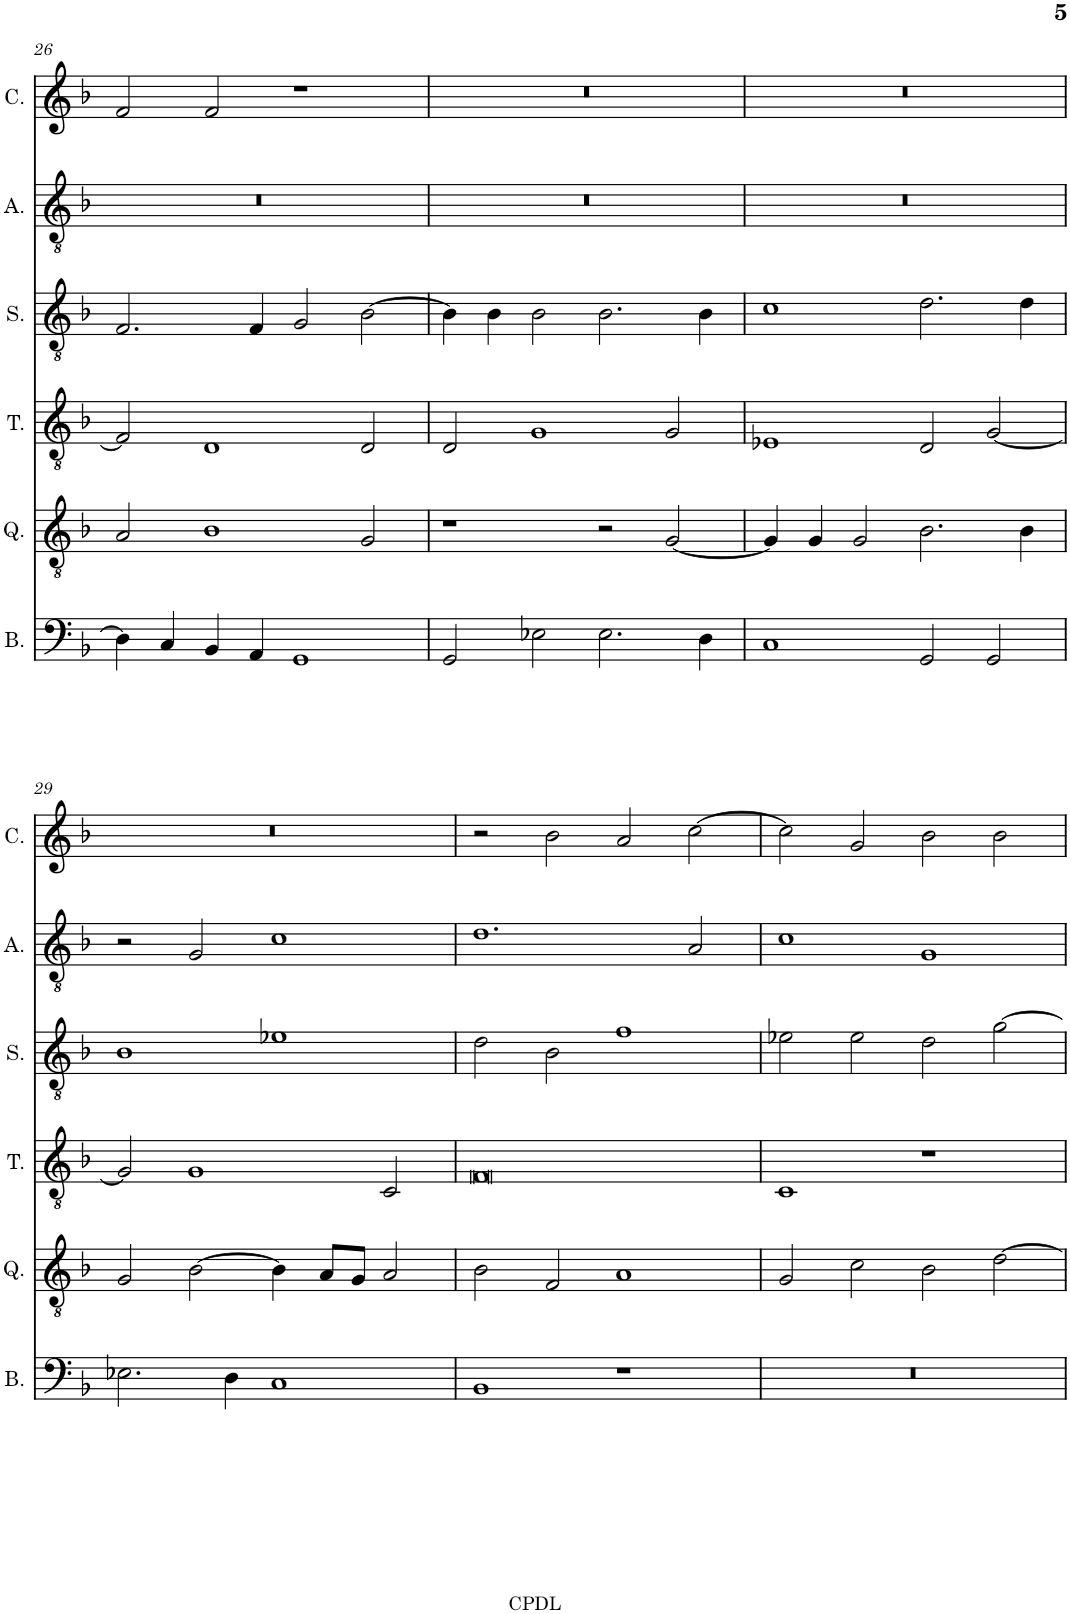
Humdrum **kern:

**kern	**kern	**kern	**kern	**kern	**kern
*part6	*part5	*part4	*part3	*part2	*part1
*staff6	*staff5	*staff4	*staff3	*staff2	*staff1
*I"Bassus	*I"Quintus	*I"Tenor	*I"Sextus	*I"Altus	*I"Cantus
*I'B.	*I'Q.	*I'T.	*I'S.	*I'A.	*I'C.
!!LO:PB:g=z
*clefF4	*clefGv2	*clefGv2	*clefGv2	*clefGv2	*clefG2
*k[b-]	*k[b-]	*k[b-]	*k[b-]	*k[b-]	*k[b-]
*F:	*F:	*F:	*F:	*F:	*F:
*M4/2	*M4/2	*M4/2	*M4/2	*M4/2	*M4/2
=26	=26	=26	=26	=26	=26
4D\]	2A/	2F/]	2.F/	0r	2f/
4C/	.	.	.	.	.
4BB-/	1B-	1D	.	.	2f/
4AA/	.	.	4F/	.	.
1GG	.	.	2G/	.	1r
.	2G/	2D/	[2B-\	.	.
=27	=27	=27	=27	=27	=27
2GG/	1r	2D/	4B-\]	0r	0r
.	.	.	4B-\	.	.
2E-X\	.	1G	2B-\	.	.
2.E-\	2r	.	2.B-\	.	.
.	[2G/	2G/	.	.	.
4D\	.	.	4B-\	.	.
=28	=28	=28	=28	=28	=28
1C	4G/]	1E-X	1c	0r	0r
.	4G/	.	.	.	.
.	2G/	.	.	.	.
2GG/	2.B-\	2D/	2.d\	.	.
2GG/	.	[2G/	.	.	.
.	4B-\	.	4d\	.	.
!!LO:LB:g=z
=29	=29	=29	=29	=29	=29
2.E-X\	2G/	2G/]	1B-	2r	0r
.	[2B-\	1G	.	2G/	.
4D\	.	.	.	.	.
1C	4B-\]	.	1e-X	1c	.
.	8A/L	.	.	.	.
.	8G/J	.	.	.	.
.	2A/	2C/	.	.	.
=30	=30	=30	=30	=30	=30
1BB-	2B-\	0F	2d\	1.d	2r
.	2F/	.	2B-\	.	2b-\
1r	1A	.	1f	.	2a/
.	.	.	.	2A/	[2cc\
=31	=31	=31	=31	=31	=31
0r	2G/	1C	2e-X\	1c	2cc\]
.	2c\	.	2e-\	.	2g/
.	2B-\	1r	2d\	1G	2b-\
.	[2d\	.	[2g\	.	2b-\
=	=	=	=	=	=
*-	*-	*-	*-	*-	*-
